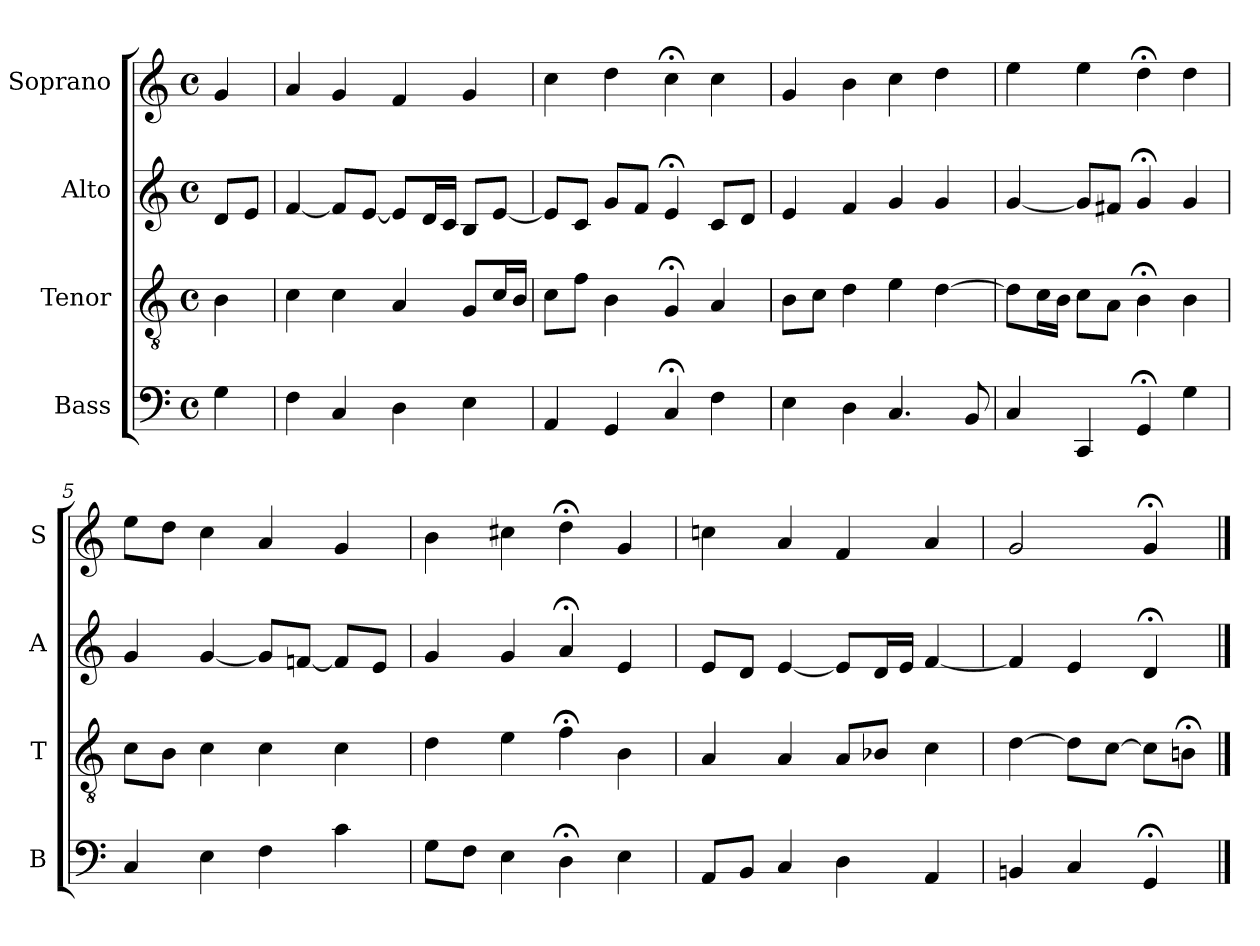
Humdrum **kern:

**kern	**kern	**kern	**kern
*part4	*part3	*part2	*part1
*staff4	*staff3	*staff2	*staff1
*I"Bass	*I"Tenor	*I"Alto	*I"Soprano
*I'B	*I'T	*I'A	*I'S
*clefF4	*clefGv2	*clefG2	*clefG2
*k[]	*k[]	*k[]	*k[]
*G:mix	*G:mix	*G:mix	*G:mix
*M4/4	*M4/4	*M4/4	*M4/4
*met(c)	*met(c)	*met(c)	*met(c)
*MM100	*MM100	*MM100	*MM100
=	=	=	=
4G	4B	8dL	4g
.	.	8eJ	.
=1	=1	=1	=1
4F	4c	[4f	4a
4C	4c	8fL]	4g
.	.	[8eJ	.
4D	4A	8eL]	4f
.	.	16dL	.
.	.	16cJJ	.
4E	8GL	8BL	4g
.	16cL	[8eJ	.
.	16BJJ	.	.
=2	=2	=2	=2
4AA	8cL	8eL]	4cc
.	8fJ	8cJ	.
4GG	4B	8gL	4dd
.	.	8fJ	.
4C;<	4G;<	4e;<	4cc;<
4F	4A	8cL	4cc
.	.	8dJ	.
=3	=3	=3	=3
4E	8BL	4e	4g
.	8cJ	.	.
4D	4d	4f	4b
4.C	4e	4g	4cc
.	[4d	4g	4dd
8BB	.	.	.
=4	=4	=4	=4
4C	8dL]	[4g	4ee
.	16cL	.	.
.	16BJJ	.	.
4CC	8cL	8gL]	4ee
.	8AJ	8f#XJ	.
4GG;<	4B;<	4g;<	4dd;<
4G	4B	4g	4dd
=5	=5	=5	=5
4C	8cL	4g	8eeL
.	8BJ	.	8ddJ
4E	4c	[4g	4cc
4F	4c	8gL]	4a
.	.	[8fnJ	.
4c	4c	8fL]	4g
.	.	8eJ	.
=6	=6	=6	=6
8GL	4d	4g	4b
8FJ	.	.	.
4E	4e	4g	4cc#X
4D;<	4f;<	4a;<	4dd;<
4E	4B	4e	4g
=7	=7	=7	=7
8AAL	4A	8eL	4ccn
8BBJ	.	8dJ	.
4C	4A	[4e	4a
4D	8AL	8eL]	4f
.	8B-XJ	16dL	.
.	.	16eJJ	.
4AA	4c	[4f	4a
=8	=8	=8	=8
4BBni	[4di	4fi]	2gi
4C	8dL]	4e	.
.	[8cJ	.	.
4GG;<	8cL]	4d;<	4g;<
.	8Bn;<J	.	.
==	==	==	==
*-	*-	*-	*-
